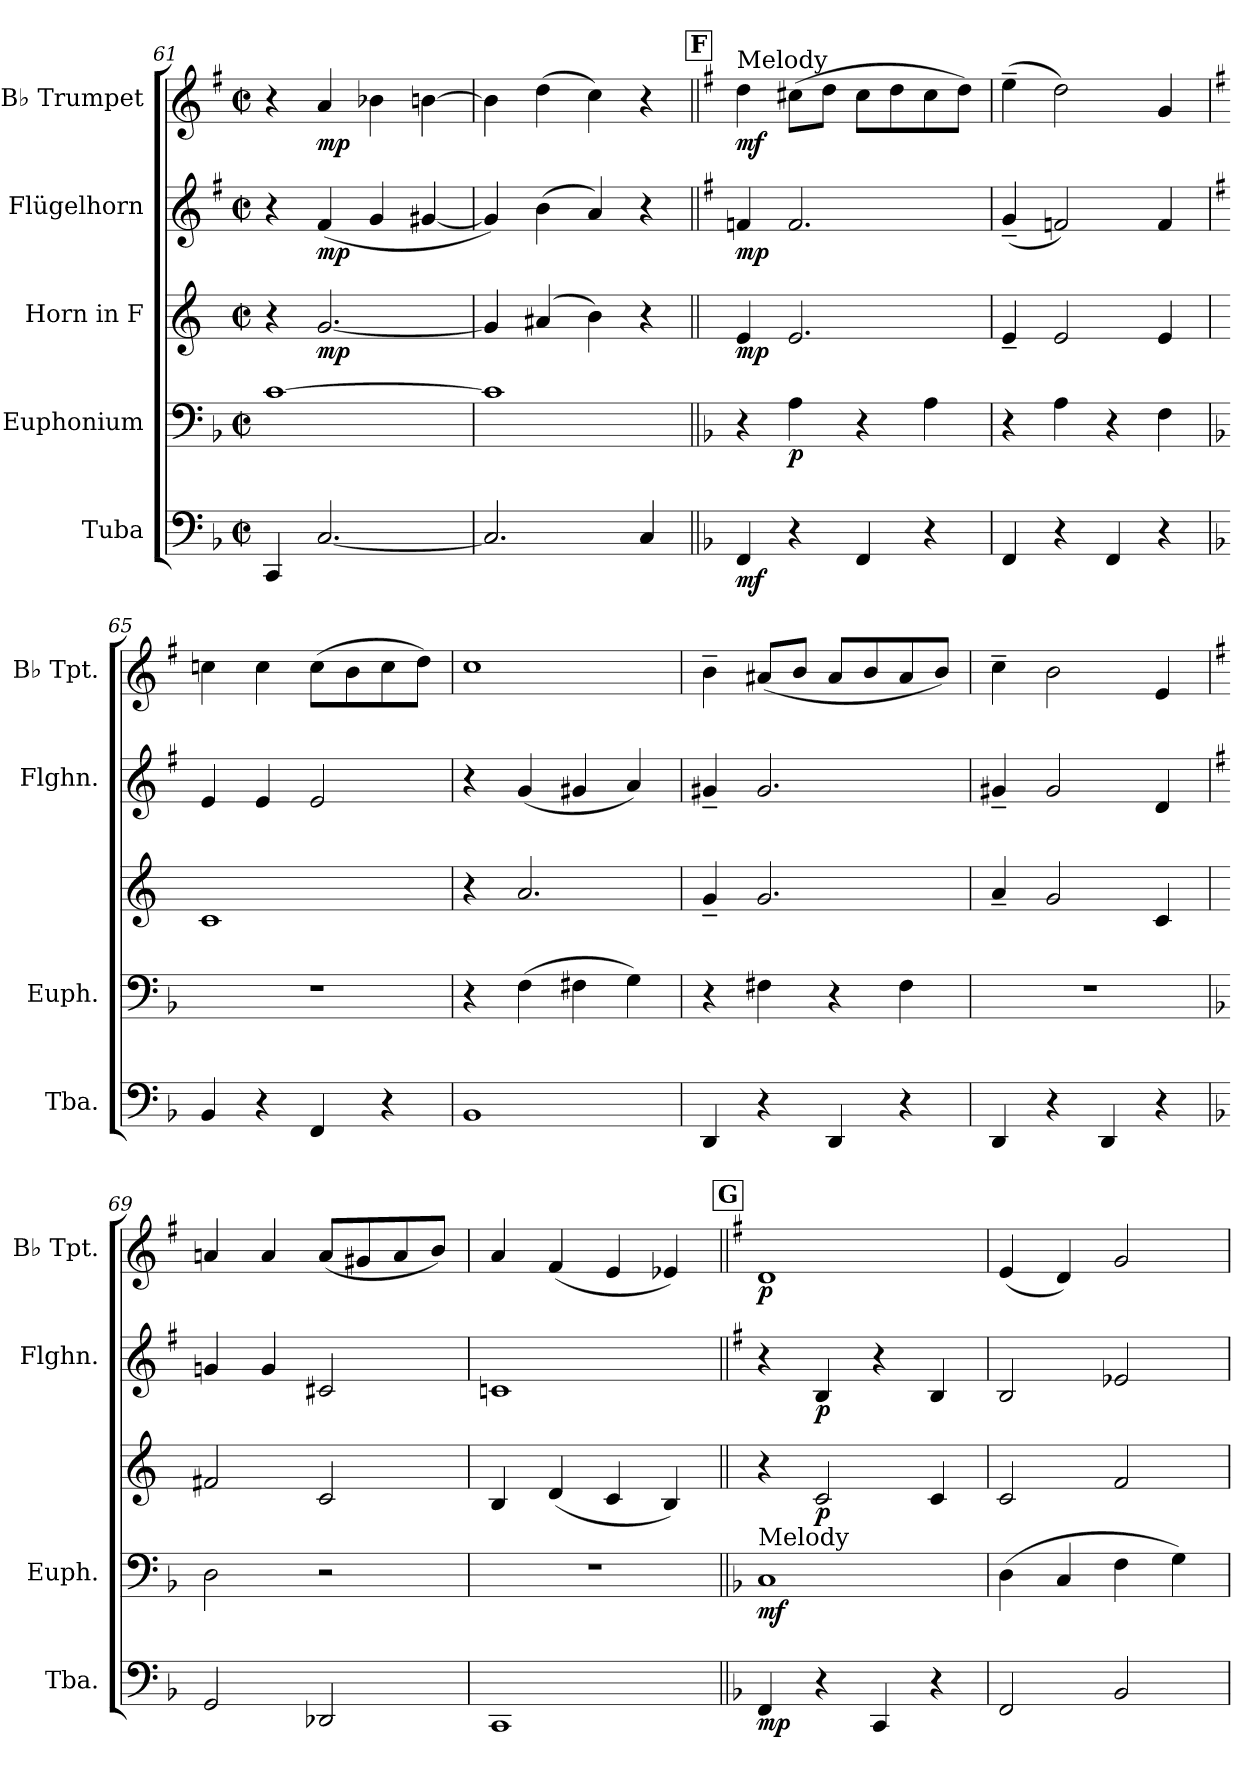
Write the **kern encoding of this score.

**kern	**dynam	**kern	**dynam	**kern	**dynam	**kern	**dynam	**kern	**dynam
*part5	*part5	*part4	*part4	*part3	*part3	*part2	*part2	*part1	*part1
*staff5	*staff5	*staff4	*staff4	*staff3	*staff3	*staff2	*staff2	*staff1	*staff1
*I"Tuba	*	*I"Euphonium	*	*I"Horn in F	*	*I"Flügelhorn	*	*I"B♭ Trumpet	*
*I'Tba.	*	*I'Euph.	*	*	*	*I'Flghn.	*	*I'B♭ Tpt.	*
*clefF4	*	*clefF4	*	*clefG2	*	*clefG2	*	*clefG2	*
*	*	*	*	*ITrd4c7	*	*ITrd1c2	*	*ITrd1c2	*
*k[b-]	*	*k[b-]	*	*k[b-]	*	*k[b-]	*	*k[b-]	*
*M2/2	*	*M2/2	*	*M2/2	*	*M2/2	*	*M2/2	*
*met(c|)	*	*met(c|)	*	*met(c|)	*	*met(c|)	*	*met(c|)	*
=61	=61	=61	=61	=61	=61	=61	=61	=61	=61
4CC/	.	[1c	.	4r	.	4r	.	4r	.
!	!	!	!	!	!LO:DY:b	!	!LO:DY:b	!	!LO:DY:b
[2.C/	.	.	.	[2.c/	mp	(<4e/	mp	4g/	mp
.	.	.	.	.	.	4f/	.	4a-X\	.
.	.	.	.	.	.	[4f#X/	.	[4an\	.
=62	=62	=62	=62	=62	=62	=62	=62	=62	=62
2.C/]	.	1c]	.	4c/]	.	4f#/])	.	4a\]	.
.	.	.	.	(>4d#X/	.	(>4a\	.	(>4cc\	.
.	.	.	.	4e\)	.	4g/)	.	4b-\)	.
4C/	.	.	.	4r	.	4r	.	4r	.
!!LO:LB:g=z
!!LO:REH:place=s1:a:B:fs=14:t=F
=63||	=63||	=63||	=63||	=63||	=63||	=63||	=63||	=63||	=63||
*k[b-]	*	*k[b-]	*	*k[b-]	*	*k[b-]	*	*k[b-]	*
!	!	!	!	!	!	!	!	!LO:TX:a:t=Melody	!
!	!LO:DY:b	!	!	!	!LO:DY:b	!	!LO:DY:b	!	!LO:DY:b
4FF/	mf	4r	.	4A/	mp	4e-X/	mp	4cc\	mf
!	!	!	!LO:DY:b	!	!	!	!	!	!
4r	.	4A\	p	2.A/	.	2.e-/	.	(>8bn\L	.
.	.	.	.	.	.	.	.	8cc\J	.
4FF/	.	4r	.	.	.	.	.	8b\L	.
.	.	.	.	.	.	.	.	8cc\	.
4r	.	4A\	.	.	.	.	.	8b\	.
.	.	.	.	.	.	.	.	8cc\J)	.
=64	=64	=64	=64	=64	=64	=64	=64	=64	=64
4FF/	.	4r	.	4A~/	.	(<4f~/	.	(>4dd~\	.
4r	.	4A\	.	2A/	.	2e-X/)	.	2cc\)	.
4FF/	.	4r	.	.	.	.	.	.	.
4r	.	4F\	.	4A/	.	4e-/	.	4f/	.
=65	=65	=65	=65	=65	=65	=65	=65	=65	=65
*k[b-]	*	*k[b-]	*	*k[b-]	*	*k[b-]	*	*k[b-]	*
4BB-/	.	1r	.	1F	.	4d/	.	4b-X\	.
4r	.	.	.	.	.	4d/	.	4b-\	.
4FF/	.	.	.	.	.	2d/	.	(>8b-\L	.
.	.	.	.	.	.	.	.	8a\	.
4r	.	.	.	.	.	.	.	8b-\	.
.	.	.	.	.	.	.	.	8cc\J)	.
=66	=66	=66	=66	=66	=66	=66	=66	=66	=66
1BB-	.	4r	.	4r	.	4r	.	1b-	.
.	.	(>4F\	.	2.d/	.	(<4f/	.	.	.
.	.	4F#X\	.	.	.	4f#X/	.	.	.
.	.	4G\)	.	.	.	4g/)	.	.	.
=67	=67	=67	=67	=67	=67	=67	=67	=67	=67
4DD/	.	4r	.	4c~/	.	4f#X~/	.	4a~\	.
4r	.	4F#X\	.	2.c/	.	2.f#/	.	(<8g#X/L	.
.	.	.	.	.	.	.	.	8a/J	.
4DD/	.	4r	.	.	.	.	.	8g#/L	.
.	.	.	.	.	.	.	.	8a/	.
4r	.	4F#\	.	.	.	.	.	8g#/	.
.	.	.	.	.	.	.	.	8a/J)	.
=68	=68	=68	=68	=68	=68	=68	=68	=68	=68
4DD/	.	1r	.	4d~/	.	4f#X~/	.	4b-~\	.
4r	.	.	.	2c/	.	2f#/	.	2a\	.
4DD/	.	.	.	.	.	.	.	.	.
4r	.	.	.	4F/	.	4c/	.	4d/	.
!!LO:PB:g=z
=69	=69	=69	=69	=69	=69	=69	=69	=69	=69
*k[b-]	*	*k[b-]	*	*k[b-]	*	*k[b-]	*	*k[b-]	*
2GG/	.	2D\	.	2Bn/	.	4fn/	.	4gn/	.
.	.	.	.	.	.	4f/	.	4g/	.
2DD-X/	.	2r	.	2F/	.	2Bn/	.	(<8g/L	.
.	.	.	.	.	.	.	.	8f#X/	.
.	.	.	.	.	.	.	.	8g/	.
.	.	.	.	.	.	.	.	8a/J)	.
=70	=70	=70	=70	=70	=70	=70	=70	=70	=70
1CC	.	1r	.	4E/	.	1B-X	.	4g/	.
.	.	.	.	(<4G/	.	.	.	(<4e/	.
.	.	.	.	4F/	.	.	.	4d/	.
.	.	.	.	4E/)	.	.	.	4d-X/)	.
!!LO:REH:place=s1:a:B:fs=14:t=G
=71||	=71||	=71||	=71||	=71||	=71||	=71||	=71||	=71||	=71||
*k[b-]	*	*k[b-]	*	*k[b-]	*	*k[b-]	*	*k[b-]	*
!	!	!LO:TX:a:t=Melody	!	!	!	!	!	!	!
!	!LO:DY:b	!	!LO:DY:b	!	!	!	!	!	!LO:DY:b
4FF/	mp	1C	mf	4r	.	4r	.	1c	p
!	!	!	!	!	!LO:DY:b	!	!LO:DY:b	!	!
4r	.	.	.	2F/	p	4A/	p	.	.
4CC/	.	.	.	.	.	4r	.	.	.
4r	.	.	.	4F/	.	4A/	.	.	.
=72	=72	=72	=72	=72	=72	=72	=72	=72	=72
2FF/	.	(>4D\	.	2F/	.	2A/	.	(<4d/	.
.	.	4C/	.	.	.	.	.	4c/)	.
2BB-/	.	4F\	.	2B-/	.	2d-X/	.	2f/	.
.	.	4G\)	.	.	.	.	.	.	.
=	=	=	=	=	=	=	=	=	=
*-	*-	*-	*-	*-	*-	*-	*-	*-	*-
